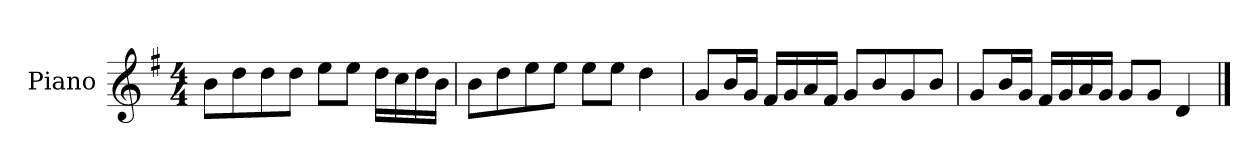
**kern
*part1
*staff1
*I"Piano
*I'P-no
*clefG2
*k[f#]
*M4/4
*MM90
=1
8b\L
8dd\
8dd\
8dd\J
8ee\L
8ee\J
16dd\LL
16cc\
16dd\
16b\JJ
=2
8b\L
8dd\
8ee\
8ee\J
8ee\L
8ee\J
4dd\
=3
8g/L
16b/L
16g/JJ
16f#/LL
16g/
16a/
16f#/JJ
8g/L
8b/
8g/
8b/J
=4
8g/L
16b/L
16g/JJ
16f#/LL
16g/
16a/
16g/JJ
8g/L
8g/J
4d/
==
*-
